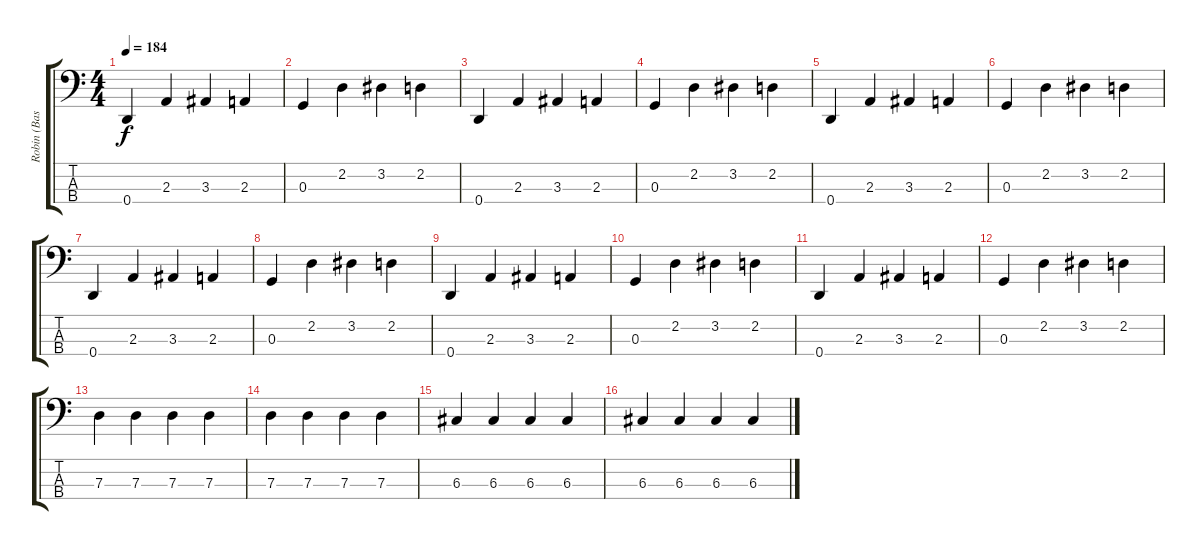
\track ("Robin (Bass)" "Robin (Bas") {instrument electricbasspick}
\staff {score tabs}
\tuning (F2 C2 G1 D1) {hide}
\ts (4 4)
\tempo 184
\clef f4
\ks c
0.4.4{dy f} 2.3.4 3.3.4 2.3.4 |
0.3.4 2.2.4 3.2.4 2.2.4 |
0.4.4 2.3.4 3.3.4 2.3.4 |
0.3.4 2.2.4 3.2.4 2.2.4 |
0.4.4 2.3.4 3.3.4 2.3.4 |
0.3.4 2.2.4 3.2.4 2.2.4 |
0.4.4 2.3.4 3.3.4 2.3.4 |
0.3.4 2.2.4 3.2.4 2.2.4 |
0.4.4 2.3.4 3.3.4 2.3.4 |
0.3.4 2.2.4 3.2.4 2.2.4 |
0.4.4 2.3.4 3.3.4 2.3.4 |
0.3.4 2.2.4 3.2.4 2.2.4 |
7.3.4 7.3.4 7.3.4 7.3.4 |
7.3.4 7.3.4 7.3.4 7.3.4 |
6.3.4 6.3.4 6.3.4 6.3.4 |
6.3.4 6.3.4 6.3.4 6.3.4
